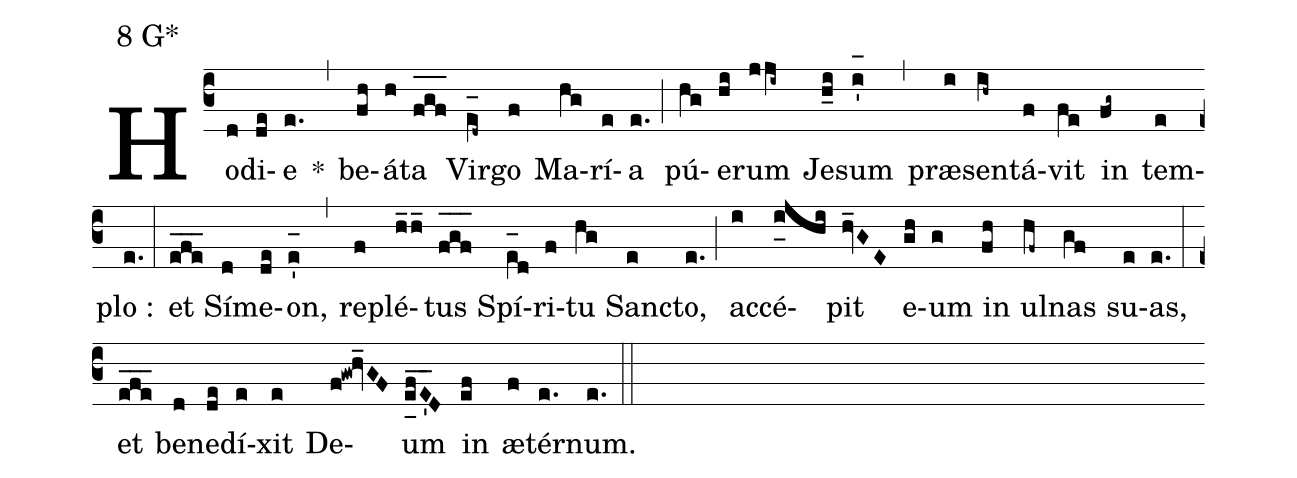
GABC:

mode:8 G*;
%%
(c3) Ho(d)di(de)e(e.) *(,) be(fh)á(h)ta(f_[oh:h]g_[oh:h]f_[oh:h]) Vir(e_[oh:h][ll:1]d~)go(f) Ma(hg)rí(e)a(e.) (;) pú(hg)e(hi)rum(jji~) Je(h_i)sum(i'_[oh:h]) (,) præ(i)sen(ih~)tá(f)vit(fe) in(fg~) tem(e)plo :(e.) (:) et(efe___) Sí(d)me(de)on,(e'_[oh:h]) (,) re(f)plé(h_2h_)tus(f_[oh:h]g_[oh:h]f_[oh:h]) Spí(e_[oh:h][ll:1]d)ri(f)tu(hg) San(e)cto,(e.) (;) ac(i)cé(i_[uh:l]jhi)pit(hv_GE) e(gh)um(g) in(fh) ul(hf~)nas(gf) su(e)as,(e.) (:) et(efe___) be(d)ne(de)dí(e)xit(e) De(f!gw!hv_GF)um(e_[uh:l]fE'__D) in(ef) æ(f)tér(e.)num.(e.) (::)
